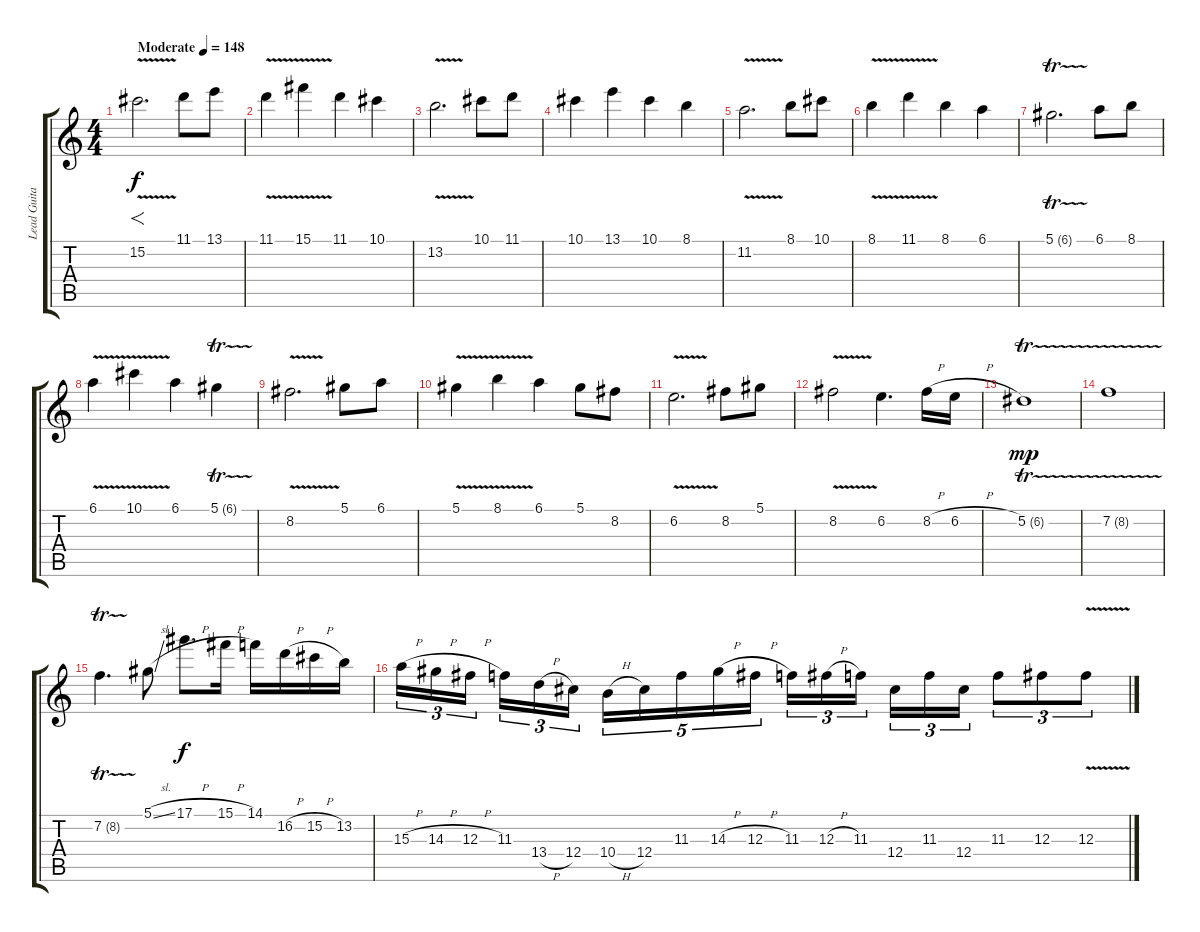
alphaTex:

\track ("" "Lead Guita") {instrument overdrivenguitar}
\staff {score tabs}
\tuning (Eb4 Bb3 Gb3 Db3 Ab2 Eb2) {hide}
\ts (4 4)
\tempo (148 "Moderate")
\clef g2
\ks c
15.2{v}.2{f d dy f instrument overdrivenguitar} 11.1.8 13.1.8 |
11.1{v}.4 15.1{v}.4 11.1.4 10.1.4 |
13.2{v}.2{d} 10.1.8 11.1.8 |
10.1.4 13.1.4 10.1.4 8.1.4 |
11.2{v}.2{d} 8.1.8 10.1.8 |
8.1{v}.4 11.1{v}.4 8.1.4 6.1.4 |
5.1{tr (6 16)}.2{d} 6.1.8 8.1.8 |
6.1{v}.4 10.1{v}.4 6.1.4 5.1{tr (6 16)}.4 |
8.2{v}.2{d} 5.1.8 6.1.8 |
5.1{v}.4 8.1{v}.4 6.1.4 5.1.8 8.2.8 |
6.2{v}.2{d} 8.2.8 5.1.8 |
8.2{v}.2 6.2.4{d} 8.2{h}.16 6.2{h}.16 |
5.2{tr (6 16)}.1{dy mp} |
7.2{tr (8 16)}.1 |
7.2{tr (8 16)}.4{d} 5.1{sl}.8{volume 16} 17.1{h}.8{d dy f} 15.1{h}.16 14.1.16 16.2{h}.16 15.2{h}.16 13.2.16 |
15.3{h}.16{tu (3 2)} 14.3{h}.16{tu (3 2)} 12.3{h}.16{tu (3 2) beam splitsecondary} 11.3.16{tu (3 2)} 13.4{h}.16{tu (3 2)} 12.4.16{tu (3 2)} 10.4{h}.16{tu (5 4)} 12.4.16{tu (5 4)} 11.3.16{tu (5 4)} 14.3{h}.16{tu (5 4)} 12.3{h}.16{tu (5 4)} 11.3.16{tu (3 2)} 12.3{h}.16{tu (3 2)} 11.3.16{tu (3 2) beam splitsecondary} 12.4.16{tu (3 2)} 11.3.16{tu (3 2)} 12.4.16{tu (3 2)} 11.3.8{tu (3 2)} 12.3.8{tu (3 2)} 12.3{v}.8{tu (3 2)}
